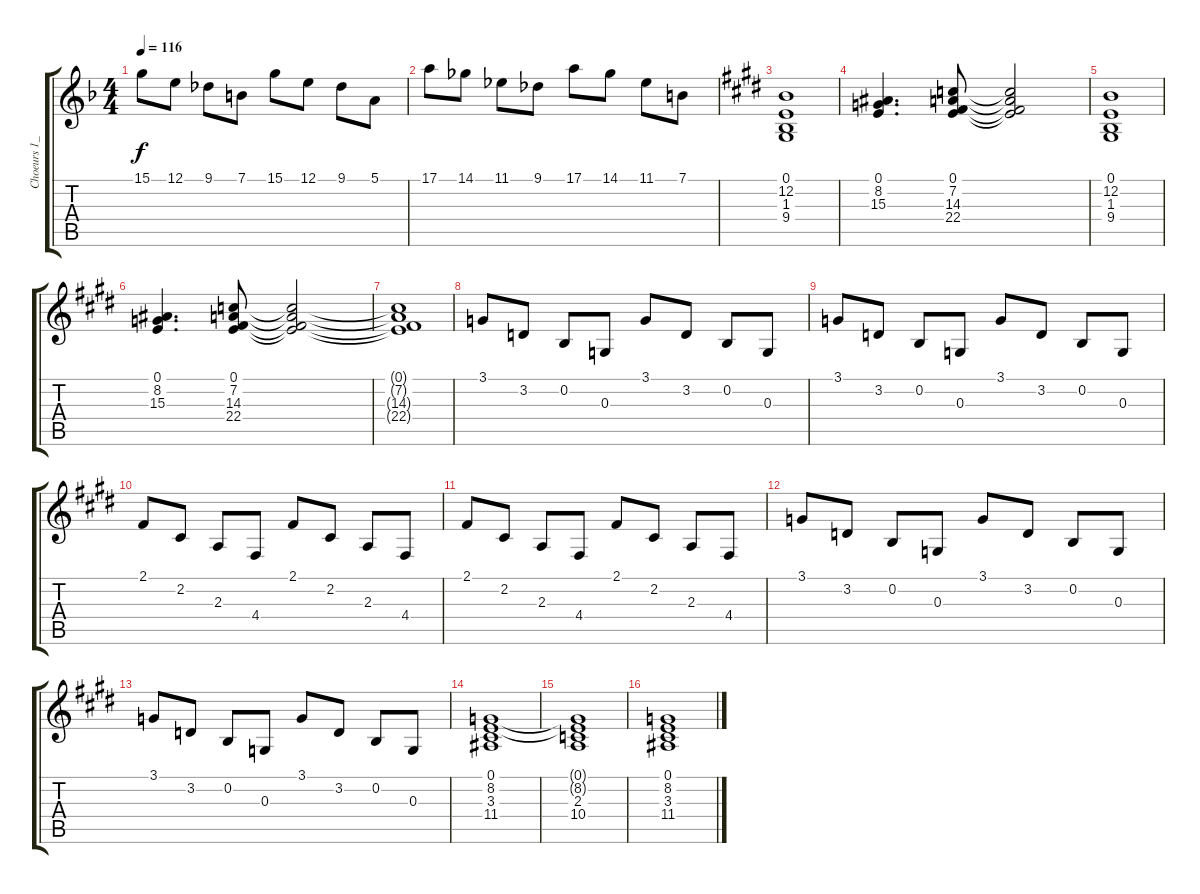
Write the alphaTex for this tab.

\track ("Choeurs 1_1" "Choeurs 1_") {instrument pad4choir}
\staff {score tabs}
\tuning (E4 B3 G3 D3 A2 E2) {hide}
\ts (4 4)
\tempo 116
\clef g2
\ks f
15.1.8{dy f} 12.1.8 9.1.8 7.1.8 15.1.8 12.1.8 9.1.8 5.1.8 |
17.1.8 14.1.8 11.1.8 9.1.8 17.1.8 14.1.8 11.1.8 7.1.8 |
\ks e
(0.1 12.2 1.3 9.4).1 |
(0.1 8.2 15.3).4{d} (0.1 7.2 14.3 22.4).8 (0.1{t} 7.2{t} 14.3{t} 22.4{t}).2 |
(0.1 12.2 1.3 9.4).1 |
(0.1 8.2 15.3).4{d} (0.1 7.2 14.3 22.4).8 (0.1{t} 7.2{t} 14.3{t} 22.4{t}).2 |
(0.1{t} 7.2{t} 14.3{t} 22.4{t}).1 |
3.1.8 3.2.8 0.2.8 0.3.8 3.1.8 3.2.8 0.2.8 0.3.8 |
3.1.8 3.2.8 0.2.8 0.3.8 3.1.8 3.2.8 0.2.8 0.3.8 |
2.1.8 2.2.8 2.3.8 4.4.8 2.1.8 2.2.8 2.3.8 4.4.8 |
2.1.8 2.2.8 2.3.8 4.4.8 2.1.8 2.2.8 2.3.8 4.4.8 |
3.1.8 3.2.8 0.2.8 0.3.8 3.1.8 3.2.8 0.2.8 0.3.8 |
3.1.8 3.2.8 0.2.8 0.3.8 3.1.8 3.2.8 0.2.8 0.3.8 |
(0.1 8.2 3.3 11.4).1 |
(0.1{t} 8.2{t} 2.3 10.4).1 |
(0.1 8.2 3.3 11.4).1
